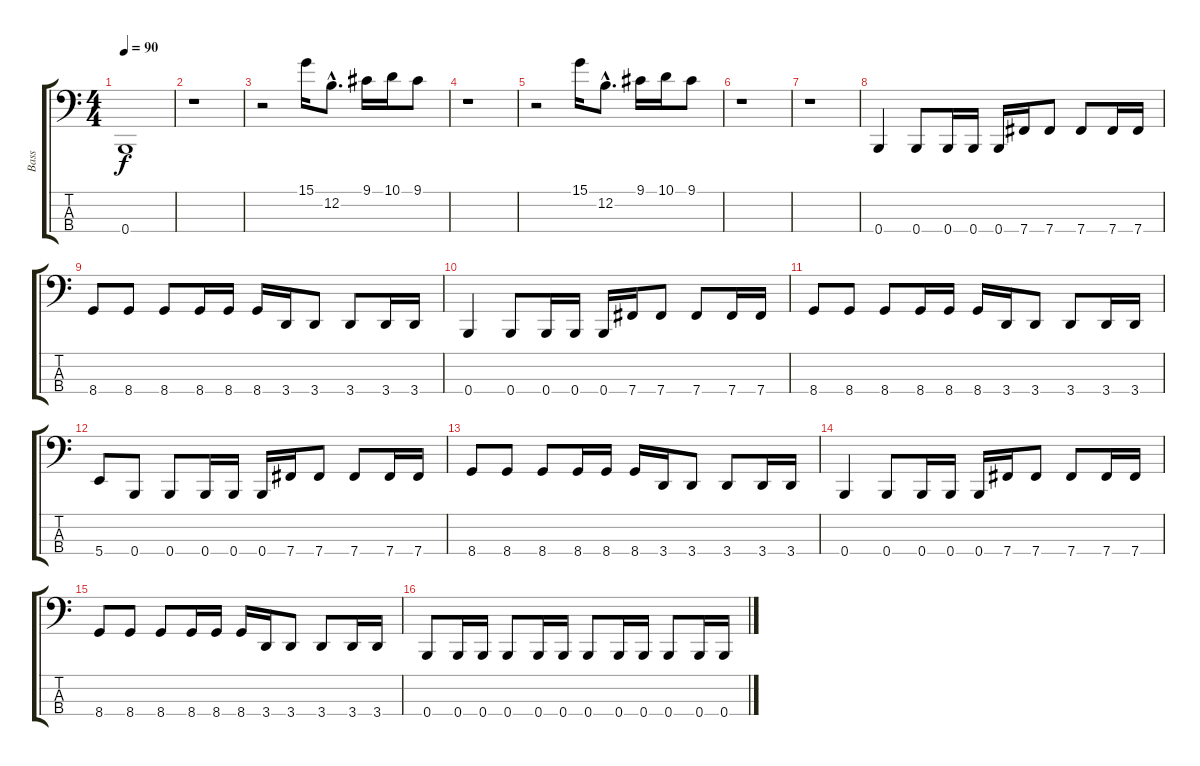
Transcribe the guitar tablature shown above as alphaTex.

\track ("Bass" "Bass") {instrument electricbassfinger}
\staff {score tabs}
\tuning (E2 B1 Gb1 B0) {hide}
\ts (4 4)
\tempo 90
\clef f4
\ks c
0.4{t}.1{dy f} |
r.1 |
r.2{volume 8} 15.1.16 12.2{hac}.8{d} 9.1.16 10.1.16 9.1.8 |
r.1 |
r.2{volume 8} 15.1.16 12.2{hac}.8{d} 9.1.16 10.1.16 9.1.8 |
r.1 |
r.1 |
0.4.4{volume 13} 0.4.8 0.4.16 0.4.16 0.4.16 7.4.16 7.4.8 7.4.8 7.4.16 7.4.16 |
8.4.8 8.4.8 8.4.8 8.4.16 8.4.16 8.4.16 3.4.16 3.4.8 3.4.8 3.4.16 3.4.16 |
0.4.4 0.4.8 0.4.16 0.4.16 0.4.16 7.4.16 7.4.8 7.4.8 7.4.16 7.4.16 |
8.4.8 8.4.8 8.4.8 8.4.16 8.4.16 8.4.16 3.4.16 3.4.8 3.4.8 3.4.16 3.4.16 |
5.4.8 0.4.8 0.4.8 0.4.16 0.4.16 0.4.16 7.4.16 7.4.8 7.4.8 7.4.16 7.4.16 |
8.4.8 8.4.8 8.4.8 8.4.16 8.4.16 8.4.16 3.4.16 3.4.8 3.4.8 3.4.16 3.4.16 |
0.4.4 0.4.8 0.4.16 0.4.16 0.4.16 7.4.16 7.4.8 7.4.8 7.4.16 7.4.16 |
8.4.8 8.4.8 8.4.8 8.4.16 8.4.16 8.4.16 3.4.16 3.4.8 3.4.8 3.4.16 3.4.16 |
0.4.8 0.4.16 0.4.16 0.4.8 0.4.16 0.4.16 0.4.8 0.4.16 0.4.16 0.4.8 0.4.16 0.4.16
